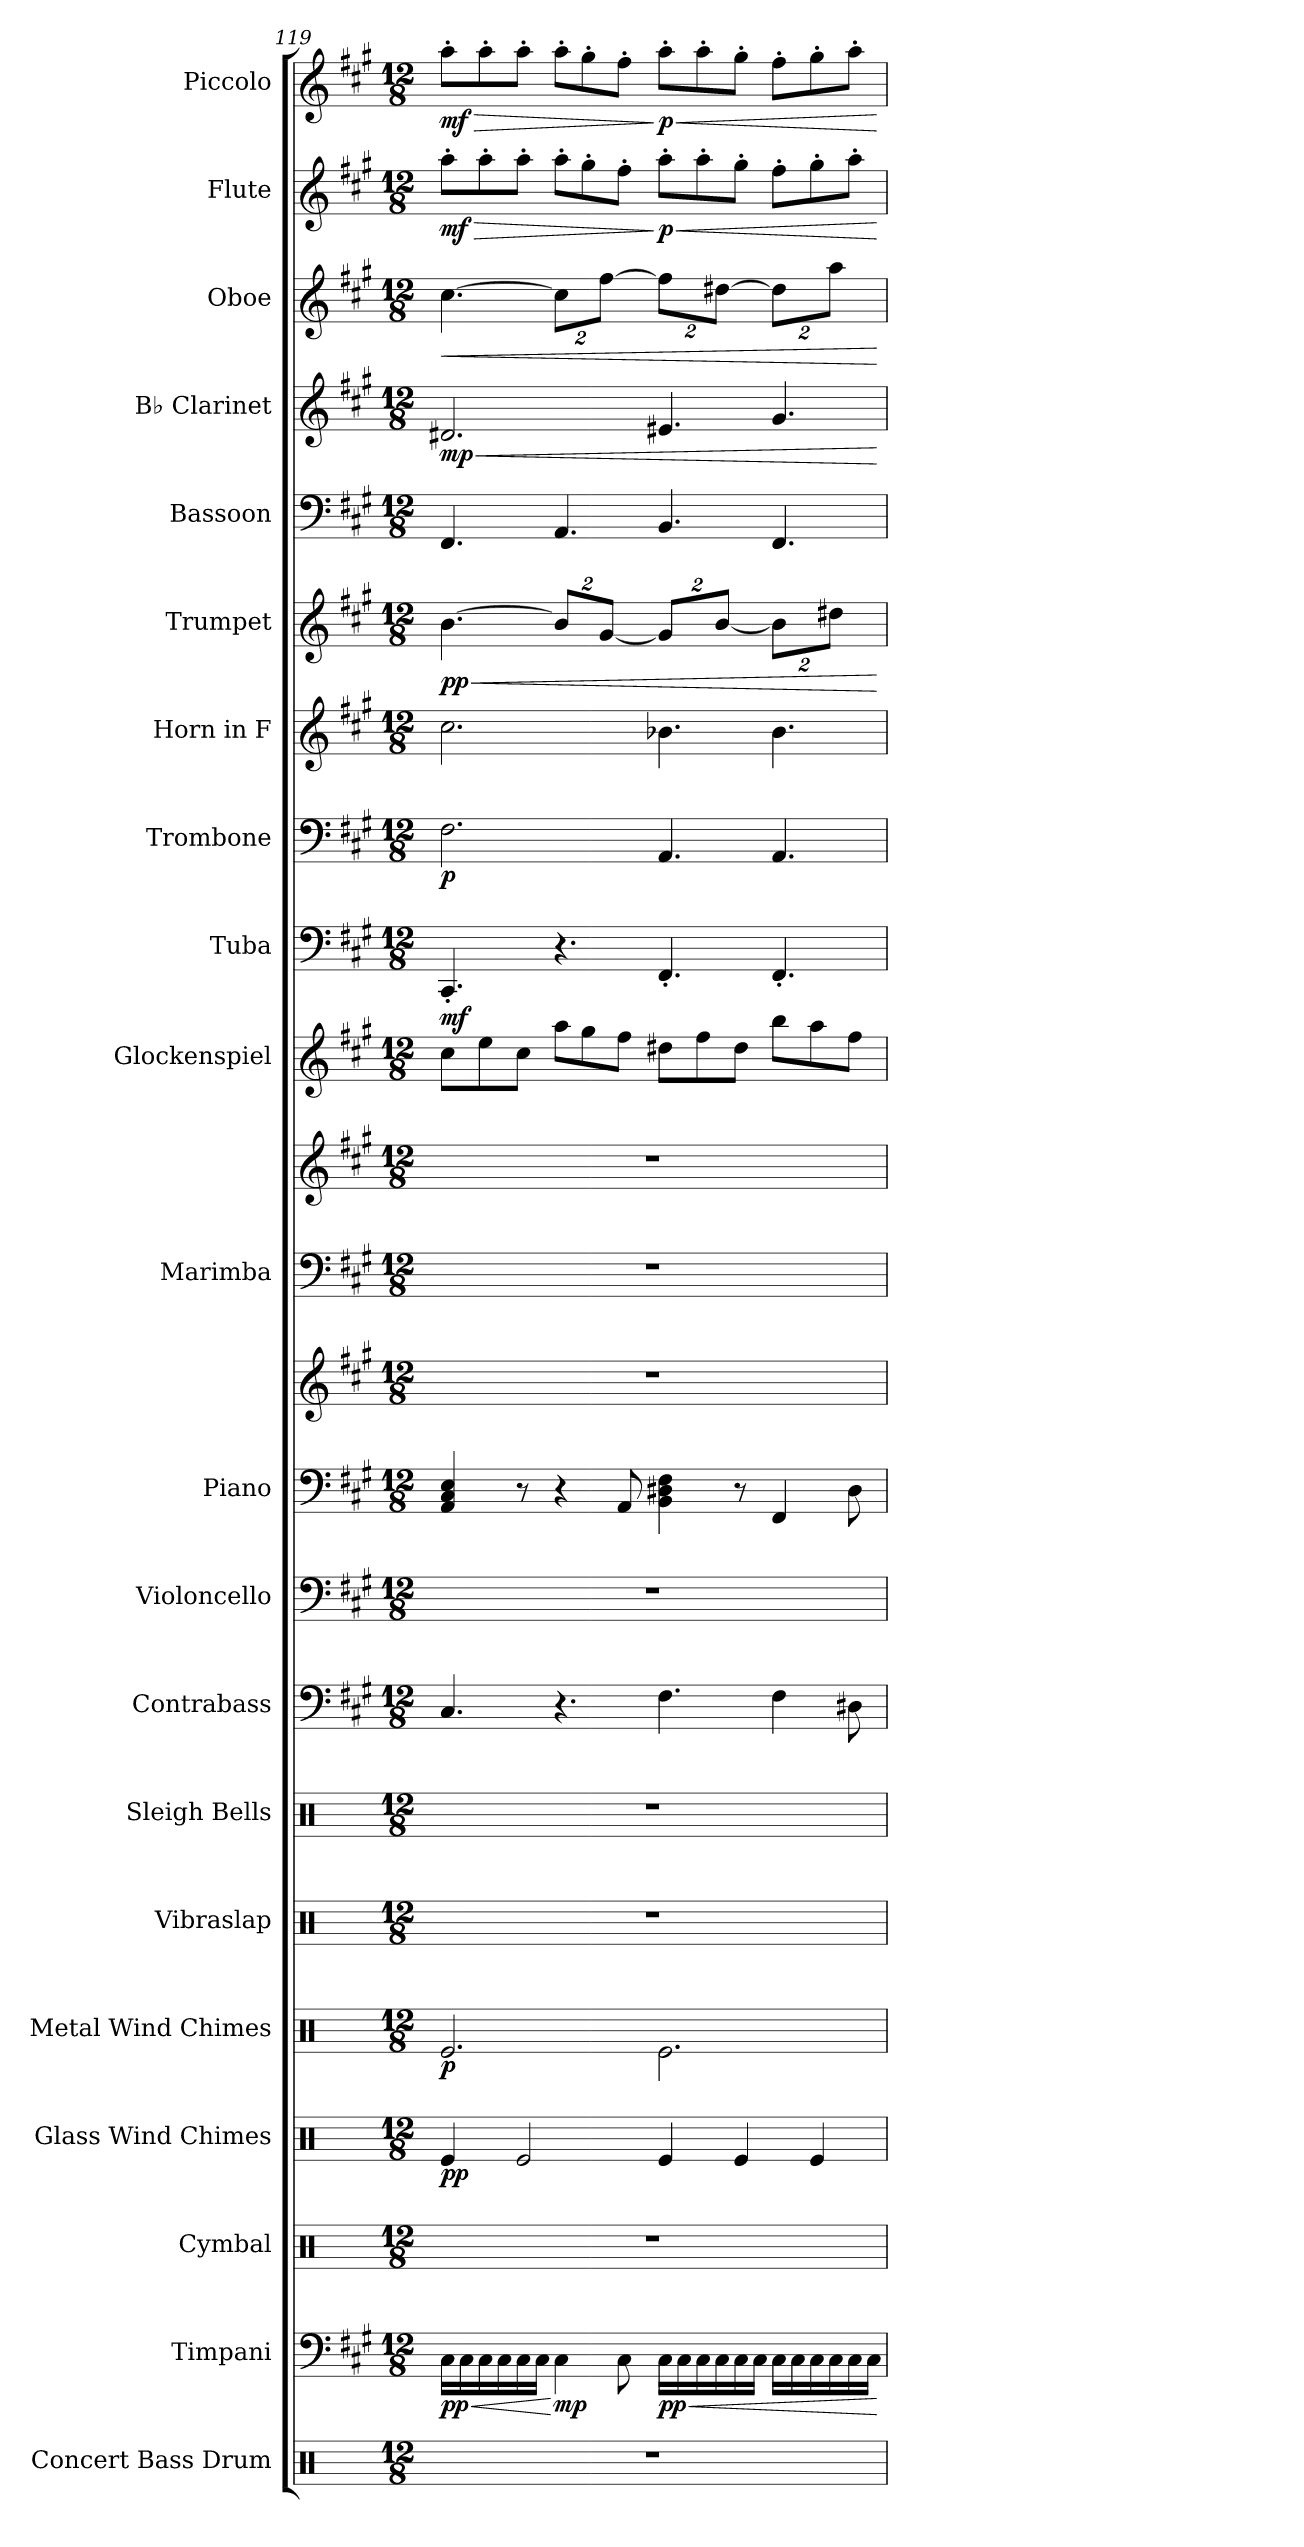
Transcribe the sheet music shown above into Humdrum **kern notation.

**kern	**kern	**dynam	**kern	**kern	**dynam	**kern	**dynam	**kern	**kern	**kern	**kern	**kern	**kern	**kern	**kern	**kern	**kern	**dynam	**kern	**dynam	**kern	**kern	**dynam	**kern	**kern	**dynam	**kern	**dynam	**kern	**dynam	**kern	**dynam
*part21	*part20	*part20	*part19	*part18	*part18	*part17	*part17	*part16	*part15	*part14	*part13	*part12	*part12	*part11	*part11	*part10	*part9	*part9	*part8	*part8	*part7	*part6	*part6	*part5	*part4	*part4	*part3	*part3	*part2	*part2	*part1	*part1
*staff23	*staff22	*staff22	*staff21	*staff20	*staff20	*staff19	*staff19	*staff18	*staff17	*staff16	*staff15	*staff14	*staff13	*staff12	*staff11	*staff10	*staff9	*staff9	*staff8	*staff8	*staff7	*staff6	*staff6	*staff5	*staff4	*staff4	*staff3	*staff3	*staff2	*staff2	*staff1	*staff1
*I"Concert Bass Drum	*I"Timpani	*	*I"Cymbal	*I"Glass Wind Chimes	*	*I"Metal Wind Chimes	*	*I"Vibraslap	*I"Sleigh Bells	*I"Contrabass	*I"Violoncello	*I"Piano	*	*I"Marimba	*	*I"Glockenspiel	*I"Tuba	*	*I"Trombone	*	*I"Horn in F	*I"Trumpet	*	*I"Bassoon	*I"B♭ Clarinet	*	*I"Oboe	*	*I"Flute	*	*I"Piccolo	*
*I'Con. BD	*I'Timp.	*	*I'Cym.	*I'Gl. Wn Ch.	*	*I'Met. Wn Ch.	*	*I'Vibslp.	*I'Sle. Be.	*I'Cb.	*I'Vc.	*I'Pno.	*	*I'Mrm.	*	*I'Glock.	*I'Tba.	*	*I'Tbn.	*	*	*I'Tpt.	*	*I'Bsn.	*I'B♭ Cl.	*	*I'Ob.	*	*I'Fl.	*	*I'Picc.	*
*clefX	*clefF4	*	*clefX	*clefX	*	*clefX	*	*clefX	*clefX	*clefF4	*clefF4	*clefF4	*clefG2	*clefF4	*clefG2	*clefG2	*clefF4	*	*clefF4	*	*clefG2	*clefG2	*	*clefF4	*clefG2	*	*clefG2	*	*clefG2	*	*clefG2	*
*	*	*	*	*	*	*	*	*	*	*ITrd7c12	*	*	*	*	*	*ITrd-14c-24	*	*	*	*	*ITrd4c7	*ITrd1c2	*	*	*ITrd1c2	*	*	*	*	*	*ITrd-7c-12	*
*k[]	*k[f#c#g#]	*	*k[]	*k[]	*	*k[]	*	*k[]	*k[]	*k[f#c#g#]	*k[f#c#g#]	*k[f#c#g#]	*k[f#c#g#]	*k[f#c#g#]	*k[f#c#g#]	*k[f#c#g#]	*k[f#c#g#]	*	*k[f#c#g#]	*	*k[f#c#]	*k[f#]	*	*k[f#c#g#]	*k[f#]	*	*k[f#c#g#]	*	*k[f#c#g#]	*	*k[f#c#g#]	*
*M12/8	*M12/8	*	*M12/8	*M12/8	*	*M12/8	*	*M12/8	*M12/8	*M12/8	*M12/8	*M12/8	*M12/8	*M12/8	*M12/8	*M12/8	*M12/8	*	*M12/8	*	*M12/8	*M12/8	*	*M12/8	*M12/8	*	*M12/8	*	*M12/8	*	*M12/8	*
=119	=119	=119	=119	=119	=119	=119	=119	=119	=119	=119	=119	=119	=119	=119	=119	=119	=119	=119	=119	=119	=119	=119	=119	=119	=119	=119	=119	=119	=119	=119	=119	=119
!	!	!LO:HP:b	!	!	!	!	!	!	!	!	!	!	!	!	!	!	!	!	!	!	!	!	!LO:HP:b	!	!	!LO:HP:b	!	!LO:HP:b	!	!LO:HP:b	!	!LO:HP:b
!	!	!LO:DY:n=1:b	!	!	!LO:DY:b	!	!LO:DY:b	!	!	!	!	!	!	!	!	!	!	!LO:DY:b	!	!LO:DY:b	!	!	!LO:DY:n=1:b	!	!	!LO:DY:n=1:b	!	!	!	!LO:DY:n=1:b	!	!LO:DY:n=1:b
1.r	16C#\LL	< pp	1.r	4Re/	pp	2.Re/	p	1.r	1.r	4.CC#/	1.r	4AA/ 4C#/ 4E/	1.r	1.r	1.r	8cccc#\L	4.CC#'/	mf	2.F#\	p	2.f#\	[4.a\	< pp	4.FF#/	2.c#X/	< mp	[4.cc#\	<	8aa'\L	> mf	8aaa'\L	> mf
.	16C#\	.	.	.	.	.	.	.	.	.	.	.	.	.	.	.	.	.	.	.	.	.	.	.	.	.	.	.	.	.	.	.
.	16C#\	.	.	.	.	.	.	.	.	.	.	.	.	.	.	8eeee\	.	.	.	.	.	.	.	.	.	.	.	.	8aa'\	.	8aaa'\	.
.	16C#\	.	.	.	.	.	.	.	.	.	.	.	.	.	.	.	.	.	.	.	.	.	.	.	.	.	.	.	.	.	.	.
.	16C#\	.	.	2Re/	.	.	.	.	.	.	.	8r	.	.	.	8cccc#\J	.	.	.	.	.	.	.	.	.	.	.	.	8aa'\J	.	8aaa'\J	.
.	16C#\JJ	.	.	.	.	.	.	.	.	.	.	.	.	.	.	.	.	.	.	.	.	.	.	.	.	.	.	.	.	.	.	.
*	*	*	*	*	*	*	*	*	*	*	*	*	*	*	*	*	*	*	*	*	*	*Xbrackettup	*	*	*	*	*Xbrackettup	*	*	*	*	*
!	!	!LO:DY:n=2:b	!	!	!	!	!	!	!	!	!	!	!	!	!	!	!	!	!	!	!	!	!	!	!	!	!	!	!	!	!	!
.	4C#\	[ mp	.	.	.	.	.	.	.	4.r	.	4r	.	.	.	8aaaa\L	4.r	.	.	.	.	16%3a/L]	.	4.AA/	.	.	16%3cc#\L]	.	8aa'\L	.	8aaa'\L	.
.	.	.	.	.	.	.	.	.	.	.	.	.	.	.	.	8gggg#\	.	.	.	.	.	.	.	.	.	.	.	.	8gg#'\	.	8ggg#'\	.
.	.	.	.	.	.	.	.	.	.	.	.	.	.	.	.	.	.	.	.	.	.	[16%3f#/J	.	.	.	.	[16%3ff#\J	.	.	.	.	.
.	8C#\	.	.	.	.	.	.	.	.	.	.	8AA/	.	.	.	8ffff#\J	.	.	.	.	.	.	.	.	.	.	.	.	8ff#'\J	.	8fff#'\J	.
!	!	!LO:HP:b	!	!	!	!	!	!	!	!	!	!	!	!	!	!	!	!	!	!	!	!	!	!	!	!	!	!	!	!LO:HP:n=1:b	!	!LO:HP:n=1:b
!	!	!LO:DY:n=3:b	!	!	!	!	!	!	!	!	!	!	!	!	!	!	!	!	!	!	!	!	!	!	!	!	!	!	!	!LO:DY:n=2:b	!	!LO:DY:n=2:b
.	16C#\LL	< pp	.	4Re/	.	2.Re\	.	.	.	4.FF#\	.	4BB\ 4D#X\ 4F#\	.	.	.	8dddd#X\L	4.FF#'/	.	4.AA/	.	4.e-X\	16%3f#/L]	.	4.BB/	4.d#X/	.	16%3ff#\L]	.	8aa'\L	] < p	8aaa'\L	] < p
.	16C#\	.	.	.	.	.	.	.	.	.	.	.	.	.	.	.	.	.	.	.	.	.	.	.	.	.	.	.	.	.	.	.
.	16C#\	.	.	.	.	.	.	.	.	.	.	.	.	.	.	8ffff#\	.	.	.	.	.	.	.	.	.	.	.	.	8aa'\	.	8aaa'\	.
.	16C#\	.	.	.	.	.	.	.	.	.	.	.	.	.	.	.	.	.	.	.	.	[16%3a/J	.	.	.	.	[16%3dd#X\J	.	.	.	.	.
.	16C#\	.	.	4Re/	.	.	.	.	.	.	.	8r	.	.	.	8dddd#\J	.	.	.	.	.	.	.	.	.	.	.	.	8gg#'\J	.	8ggg#'\J	.
.	16C#\JJ	.	.	.	.	.	.	.	.	.	.	.	.	.	.	.	.	.	.	.	.	.	.	.	.	.	.	.	.	.	.	.
.	16C#\LL	.	.	.	.	.	.	.	.	4FF#\	.	4FF#/	.	.	.	8bbbb\L	4.FF#'/	.	4.AA/	.	4.e-\	16%3a\L]	.	4.FF#/	4.f#/	.	16%3dd#\L]	.	8ff#'\L	.	8fff#'\L	.
.	16C#\	.	.	.	.	.	.	.	.	.	.	.	.	.	.	.	.	.	.	.	.	.	.	.	.	.	.	.	.	.	.	.
.	16C#\	.	.	4Re/	.	.	.	.	.	.	.	.	.	.	.	8aaaa\	.	.	.	.	.	.	.	.	.	.	.	.	8gg#'\	.	8ggg#'\	.
.	16C#\	.	.	.	.	.	.	.	.	.	.	.	.	.	.	.	.	.	.	.	.	16%3cc#X\J	.	.	.	.	16%3aa\J	.	.	.	.	.
.	16C#\	.	.	.	.	.	.	.	.	8DD#X\	.	8D#\	.	.	.	8ffff#\J	.	.	.	.	.	.	.	.	.	.	.	.	8aa'\J	.	8aaa'\J	.
.	16C#\JJ	.	.	.	.	.	.	.	.	.	.	.	.	.	.	.	.	.	.	.	.	.	.	.	.	.	.	.	.	.	.	.
.	.	[	.	.	.	.	.	.	.	.	.	.	.	.	.	.	.	.	.	.	.	.	[	.	.	[	.	[	.	[	.	[
=	=	=	=	=	=	=	=	=	=	=	=	=	=	=	=	=	=	=	=	=	=	=	=	=	=	=	=	=	=	=	=	=
*-	*-	*-	*-	*-	*-	*-	*-	*-	*-	*-	*-	*-	*-	*-	*-	*-	*-	*-	*-	*-	*-	*-	*-	*-	*-	*-	*-	*-	*-	*-	*-	*-
